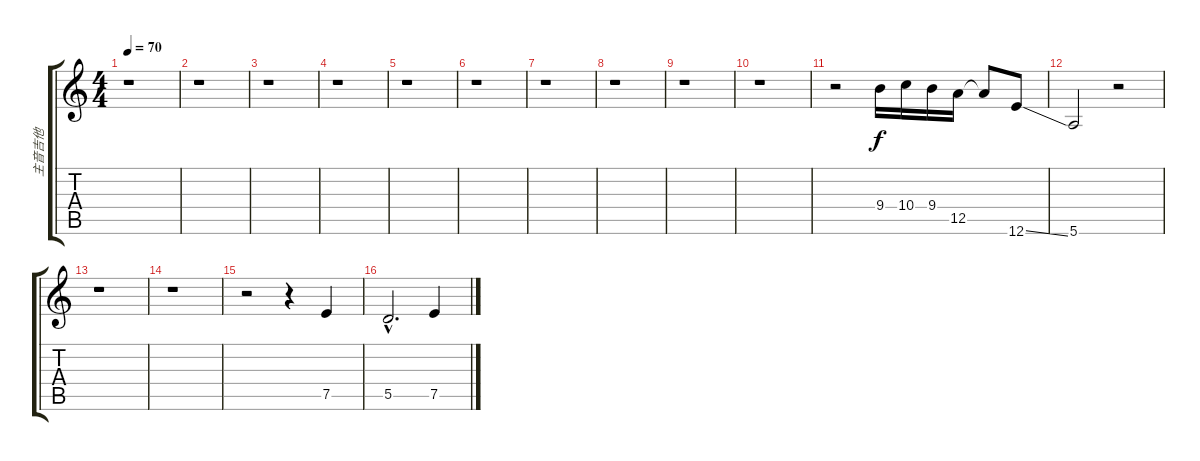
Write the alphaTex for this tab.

\track ("主音吉他" "主音吉他") {instrument distortionguitar}
\staff {score tabs}
\tuning (E4 B3 G3 D3 A2 E2) {hide}
\ts (4 4)
\tempo 70
\clef g2
\ks c
r.1{dy f instrument distortionguitar} |
r.1 |
r.1 |
r.1 |
r.1 |
r.1 |
r.1 |
r.1 |
r.1 |
r.1 |
r.2 9.4.16 10.4.16 9.4.16 12.5.16 12.5{t}.8 12.6{ss}.8 |
5.6.2 r.2 |
r.1 |
r.1 |
r.2 r.4 7.5.4 |
5.5{hac}.2{d} 7.5.4
